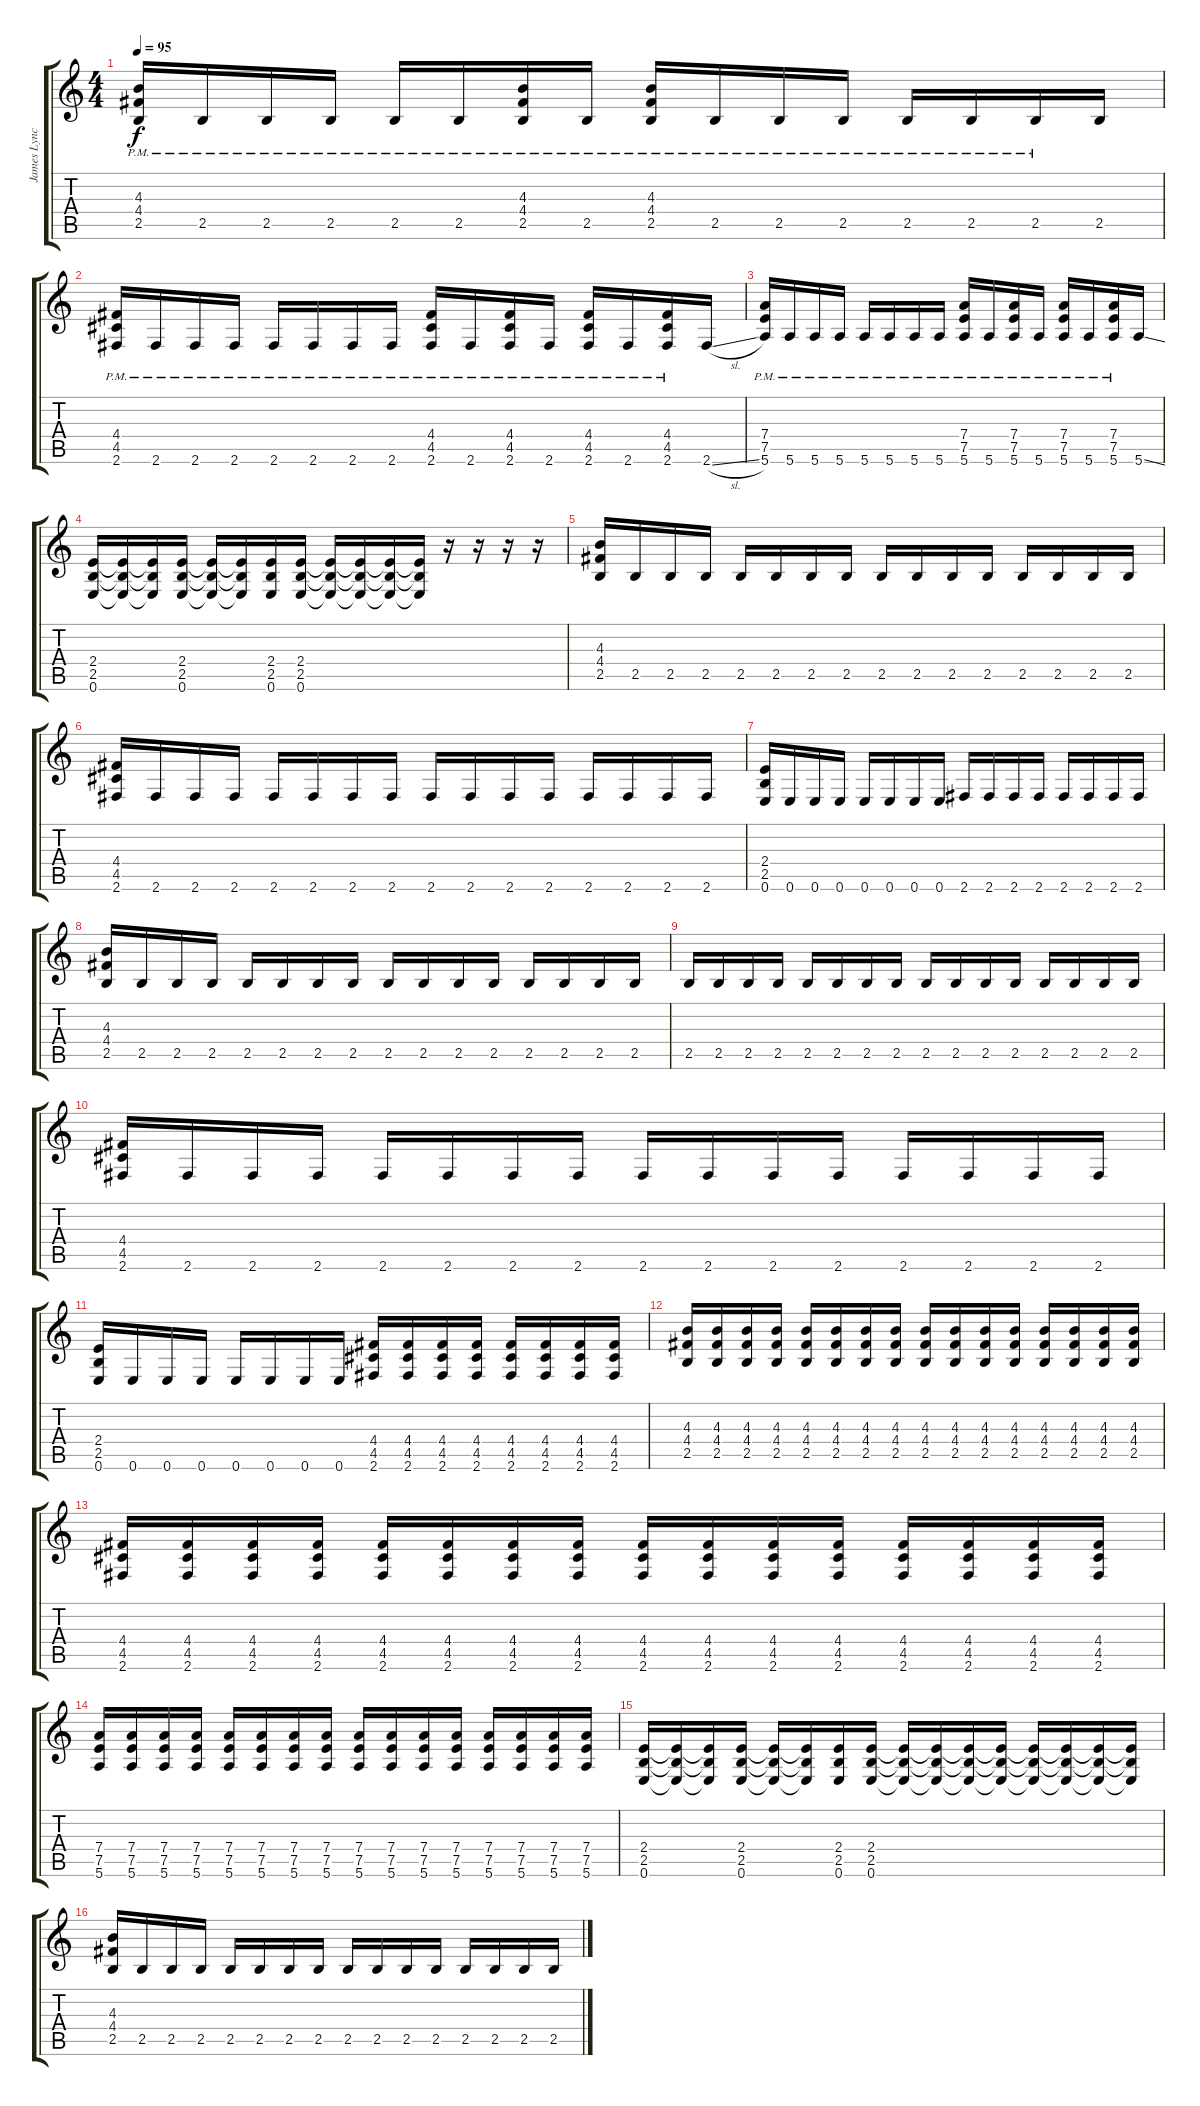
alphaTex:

\track ("James Lynch - Guitar 1" "James Lync") {instrument overdrivenguitar}
\staff {score tabs}
\tuning (E4 B3 G3 D3 A2 E2) {hide}
\ts (4 4)
\tempo 95
\clef g2
\ks c
(4.3{pm} 4.4 2.5).16{dy f instrument overdrivenguitar} 2.5{pm}.16 2.5{pm}.16 2.5{pm}.16 2.5{pm}.16 2.5{pm}.16 (4.3 4.4 2.5{pm}).16 2.5{pm}.16 (4.3 4.4 2.5{pm}).16 2.5{pm}.16 2.5{pm}.16 2.5{pm}.16 2.5{pm}.16 2.5{pm}.16 2.5{pm}.16 2.5.16 |
(4.4 4.5 2.6{pm}).16 2.6{pm}.16 2.6{pm}.16 2.6{pm}.16 2.6{pm}.16 2.6{pm}.16 2.6{pm}.16 2.6{pm}.16 (4.4 4.5 2.6{pm}).16 2.6{pm}.16 (4.4 4.5 2.6{pm}).16 2.6{pm}.16 (4.4 4.5 2.6{pm}).16 2.6{pm}.16 (4.4 4.5 2.6{pm}).16 2.6{sl}.16 |
(7.4 7.5 5.6{pm}).16 5.6{pm}.16 5.6{pm}.16 5.6{pm}.16 5.6{pm}.16 5.6{pm}.16 5.6{pm}.16 5.6{pm}.16 (7.4 7.5 5.6{pm}).16 5.6{pm}.16 (7.4 7.5 5.6{pm}).16 5.6{pm}.16 (7.4 7.5 5.6{pm}).16 5.6{pm}.16 (7.4 7.5 5.6{pm}).16 5.6{ss}.16 |
(2.4 2.5 0.6).16 (2.4{t} 2.5{t} 0.6{t}).16 (2.4{t} 2.5{t} 0.6{t}).16 (2.4 2.5 0.6).16 (2.4{t} 2.5{t} 0.6{t}).16 (2.4{t} 2.5{t} 0.6{t}).16 (2.4 2.5 0.6).16 (2.4 2.5 0.6).16 (2.4{t} 2.5{t} 0.6{t}).16 (2.4{t} 2.5{t} 0.6{t}).16 (2.4{t} 2.5{t} 0.6{t}).16 (2.4{t} 2.5{t} 0.6{t}).16 r.16 r.16 r.16 r.16 |
(4.3 4.4 2.5).16 2.5.16 2.5.16 2.5.16 2.5.16 2.5.16 2.5.16 2.5.16 2.5.16 2.5.16 2.5.16 2.5.16 2.5.16 2.5.16 2.5.16 2.5.16 |
(4.4 4.5 2.6).16 2.6.16 2.6.16 2.6.16 2.6.16 2.6.16 2.6.16 2.6.16 2.6.16 2.6.16 2.6.16 2.6.16 2.6.16 2.6.16 2.6.16 2.6.16 |
(2.4 2.5 0.6).16 0.6.16 0.6.16 0.6.16 0.6.16 0.6.16 0.6.16 0.6.16 2.6.16 2.6.16 2.6.16 2.6.16 2.6.16 2.6.16 2.6.16 2.6.16 |
(4.3 4.4 2.5).16 2.5.16 2.5.16 2.5.16 2.5.16 2.5.16 2.5.16 2.5.16 2.5.16 2.5.16 2.5.16 2.5.16 2.5.16 2.5.16 2.5.16 2.5.16 |
2.5.16 2.5.16 2.5.16 2.5.16 2.5.16 2.5.16 2.5.16 2.5.16 2.5.16 2.5.16 2.5.16 2.5.16 2.5.16 2.5.16 2.5.16 2.5.16 |
(4.4 4.5 2.6).16 2.6.16 2.6.16 2.6.16 2.6.16 2.6.16 2.6.16 2.6.16 2.6.16 2.6.16 2.6.16 2.6.16 2.6.16 2.6.16 2.6.16 2.6.16 |
(2.4 2.5 0.6).16 0.6.16 0.6.16 0.6.16 0.6.16 0.6.16 0.6.16 0.6.16 (4.4 4.5 2.6).16 (4.4 4.5 2.6).16 (4.4 4.5 2.6).16 (4.4 4.5 2.6).16 (4.4 4.5 2.6).16 (4.4 4.5 2.6).16 (4.4 4.5 2.6).16 (4.4 4.5 2.6).16 |
(4.3 4.4 2.5).16{volume 12} (4.3 4.4 2.5).16 (4.3 4.4 2.5).16 (4.3 4.4 2.5).16 (4.3 4.4 2.5).16 (4.3 4.4 2.5).16 (4.3 4.4 2.5).16 (4.3 4.4 2.5).16 (4.3 4.4 2.5).16 (4.3 4.4 2.5).16 (4.3 4.4 2.5).16 (4.3 4.4 2.5).16 (4.3 4.4 2.5).16 (4.3 4.4 2.5).16 (4.3 4.4 2.5).16 (4.3 4.4 2.5).16 |
(4.4 4.5 2.6).16 (4.4 4.5 2.6).16 (4.4 4.5 2.6).16 (4.4 4.5 2.6).16 (4.4 4.5 2.6).16 (4.4 4.5 2.6).16 (4.4 4.5 2.6).16 (4.4 4.5 2.6).16 (4.4 4.5 2.6).16 (4.4 4.5 2.6).16 (4.4 4.5 2.6).16 (4.4 4.5 2.6).16 (4.4 4.5 2.6).16 (4.4 4.5 2.6).16 (4.4 4.5 2.6).16 (4.4 4.5 2.6).16 |
(7.4 7.5 5.6).16 (7.4 7.5 5.6).16 (7.4 7.5 5.6).16 (7.4 7.5 5.6).16 (7.4 7.5 5.6).16 (7.4 7.5 5.6).16 (7.4 7.5 5.6).16 (7.4 7.5 5.6).16 (7.4 7.5 5.6).16 (7.4 7.5 5.6).16 (7.4 7.5 5.6).16 (7.4 7.5 5.6).16 (7.4 7.5 5.6).16 (7.4 7.5 5.6).16 (7.4 7.5 5.6).16 (7.4 7.5 5.6).16 |
(2.4 2.5 0.6).16 (2.4{t} 2.5{t} 0.6{t}).16 (2.4{t} 2.5{t} 0.6{t}).16 (2.4 2.5 0.6).16 (2.4{t} 2.5{t} 0.6{t}).16 (2.4{t} 2.5{t} 0.6{t}).16 (2.4 2.5 0.6).16 (2.4 2.5 0.6).16 (2.4{t} 2.5{t} 0.6{t}).16 (2.4{t} 2.5{t} 0.6{t}).16 (2.4{t} 2.5{t} 0.6{t}).16 (2.4{t} 2.5{t} 0.6{t}).16 (2.4{t} 2.5{t} 0.6{t}).16 (2.4{t} 2.5{t} 0.6{t}).16 (2.4{t} 2.5{t} 0.6{t}).16 (2.4{t} 2.5{t} 0.6{t}).16 |
(4.3 4.4 2.5).16 2.5.16 2.5.16 2.5.16 2.5.16 2.5.16 2.5.16 2.5.16 2.5.16 2.5.16 2.5.16 2.5.16 2.5.16 2.5.16 2.5.16 2.5.16
